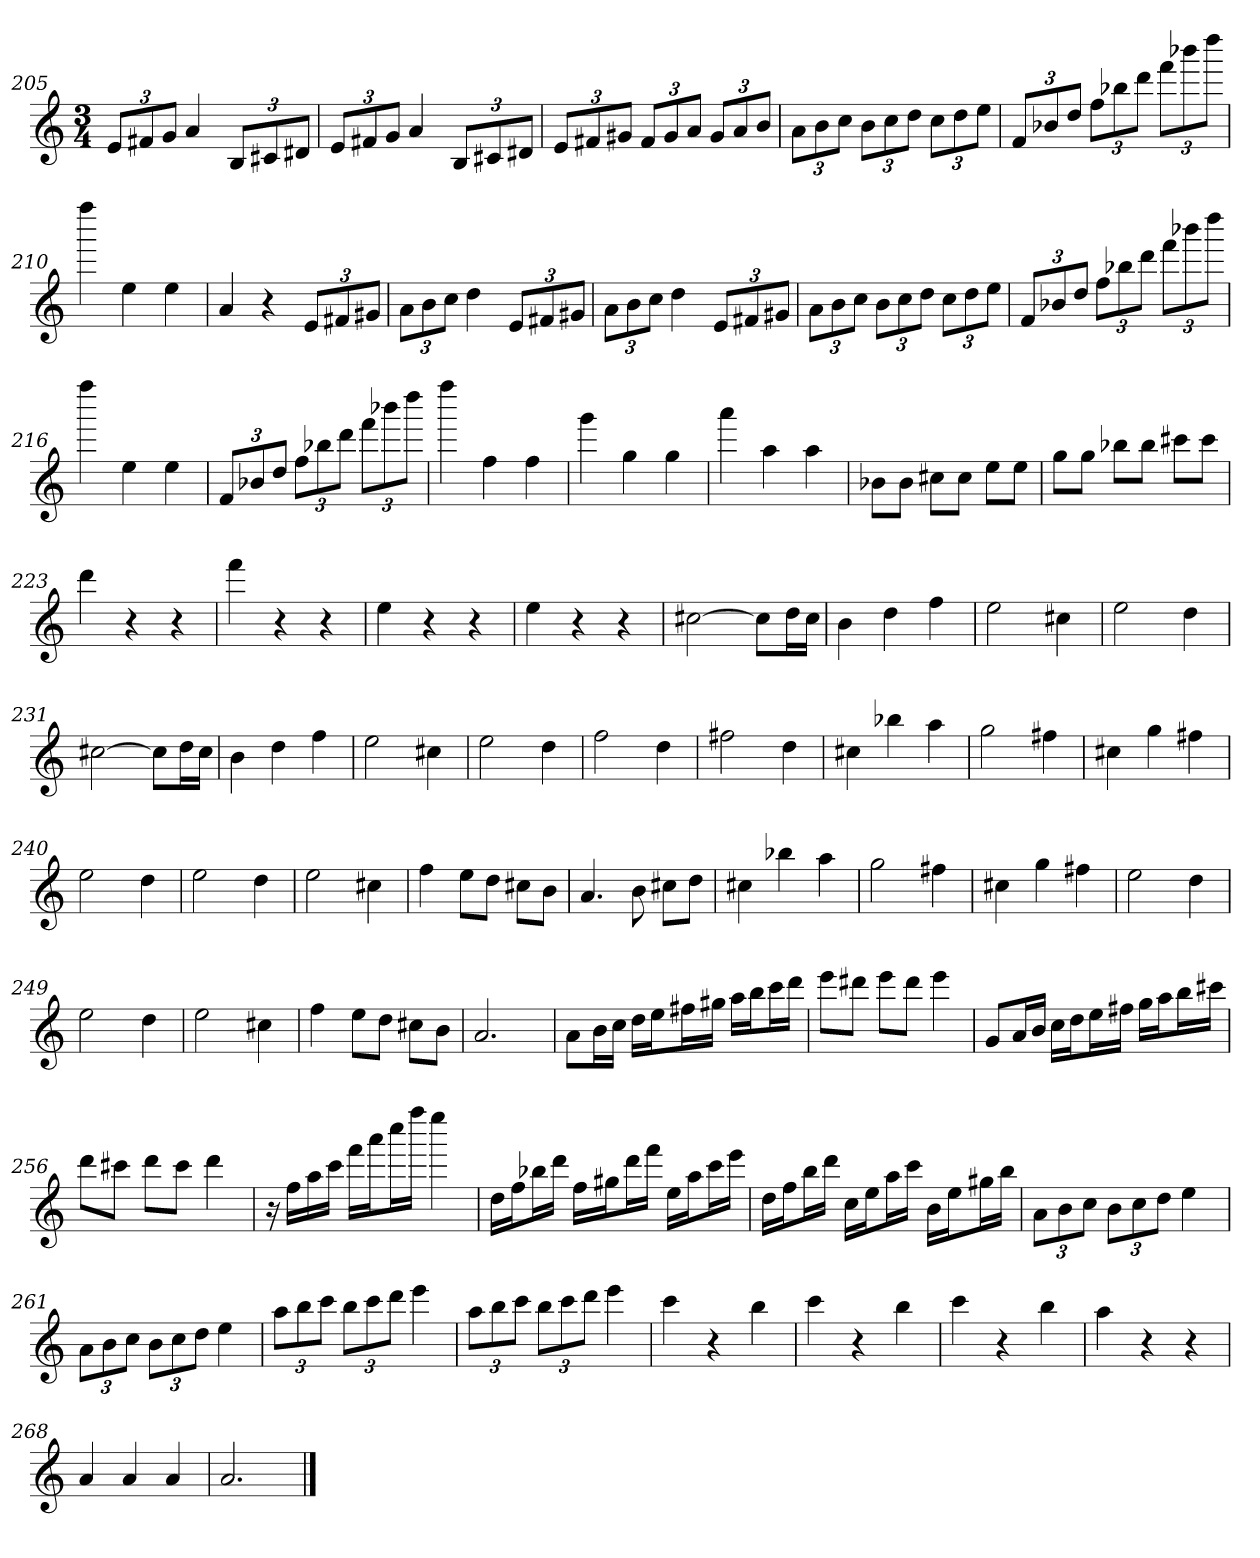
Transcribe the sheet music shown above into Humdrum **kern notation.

**kern
*part1
*staff1
*clefG2
*k[]
*a:
*M3/4
=205
12e/L
12f#X/
12g/J
4a
12B/L
12c#X/
12d#X/J
=206
12e/L
12f#X/
12g/J
4a
12B/L
12c#X/
12d#X/J
=207
12e/L
12f#X/
12g#X/J
12f#/L
12g#/
12a/J
12g#/L
12a/
12b/J
=208
12a\L
12b\
12cc\J
12b\L
12cc\
12dd\J
12cc\L
12dd\
12ee\J
=209
12f/L
12b-X/
12dd/J
12ff\L
12bb-X\
12ddd\J
12fff\L
12bbb-X\
12dddd\J
=210
4ffff
4ee
4ee
=211
4a
4r
12e/L
12f#X/
12g#X/J
=212
12a\L
12b\
12cc\J
4dd
12e/L
12f#X/
12g#X/J
=213
12a\L
12b\
12cc\J
4dd
12e/L
12f#X/
12g#X/J
=214
12a\L
12b\
12cc\J
12b\L
12cc\
12dd\J
12cc\L
12dd\
12ee\J
=215
12f/L
12b-X/
12dd/J
12ff\L
12bb-X\
12ddd\J
12fff\L
12bbb-X\
12dddd\J
=216
4ffff
4ee
4ee
=217
12f/L
12b-X/
12dd/J
12ff\L
12bb-X\
12ddd\J
12fff\L
12bbb-X\
12dddd\J
=218
4ffff
4ff
4ff
=219
4ggg
4gg
4gg
=220
4aaa
4aa
4aa
=221
8b-X\L
8b-\J
8cc#X\L
8cc#\J
8ee\L
8ee\J
=222
8gg\L
8gg\J
8bb-X\L
8bb-\J
8ccc#X\L
8ccc#\J
=223
4ddd
4r
4r
=224
4fff
4r
4r
=225
4ee
4r
4r
=226
4ee
4r
4r
=227
[2cc#X
8cc#\L]
16dd\L
16cc#\JJ
=228
4b
4dd
4ff
=229
2ee
4cc#X
=230
2ee
4dd
=231
[2cc#X
8cc#\L]
16dd\L
16cc#\JJ
=232
4b
4dd
4ff
=233
2ee
4cc#X
=234
2ee
4dd
=235
2ff
4dd
=236
2ff#X
4dd
=237
4cc#X
4bb-X
4aa
=238
2gg
4ff#X
=239
4cc#X
4gg
4ff#X
=240
2ee
4dd
=241
2ee
4dd
=242
2ee
4cc#X
=243
4ff
8ee\L
8dd\J
8cc#X\L
8b\J
=244
4.a
8b
8cc#X\L
8dd\J
=245
4cc#X
4bb-X
4aa
=246
2gg
4ff#X
=247
4cc#X
4gg
4ff#X
=248
2ee
4dd
=249
2ee
4dd
=250
2ee
4cc#X
=251
4ff
8ee\L
8dd\J
8cc#X\L
8b\J
=252
2.a
=253
8a\L
16b\L
16cc\JJ
16dd\LL
16ee\J
16ff#X\L
16gg#X\JJ
16aa\LL
16bb\J
16ccc\L
16ddd\JJ
=254
8eee\L
8ddd#X\J
8eee\L
8ddd#\J
4eee
=255
8g/L
16a/L
16b/JJ
16cc\LL
16dd\J
16ee\L
16ff#X\JJ
16gg\LL
16aa\J
16bb\L
16ccc#X\JJ
=256
8ddd\L
8ccc#X\J
8ddd\L
8ccc#\J
4ddd
=257
16r
16ff\LL
16aa\
16ccc\JJ
16fff\LL
16aaa\J
16cccc\L
16ffff\JJ
4eeee
=258
16dd\LL
16ff\J
16bb-X\L
16ddd\JJ
16ff\LL
16gg#X\J
16ddd\L
16fff\JJ
16ee\LL
16aa\J
16ccc\L
16eee\JJ
=259
16dd\LL
16ff\J
16bb\L
16ddd\JJ
16cc\LL
16ee\J
16aa\L
16ccc\JJ
16b\LL
16ee\J
16gg#X\L
16bb\JJ
=260
12a\L
12b\
12cc\J
12b\L
12cc\
12dd\J
4ee
=261
12a\L
12b\
12cc\J
12b\L
12cc\
12dd\J
4ee
=262
12aa\L
12bb\
12ccc\J
12bb\L
12ccc\
12ddd\J
4eee
=263
12aa\L
12bb\
12ccc\J
12bb\L
12ccc\
12ddd\J
4eee
=264
4ccc
4r
4bb
=265
4ccc
4r
4bb
=266
4ccc
4r
4bb
=267
4aa
4r
4r
=268
4a
4a
4a
=269
2.a
==
*-
